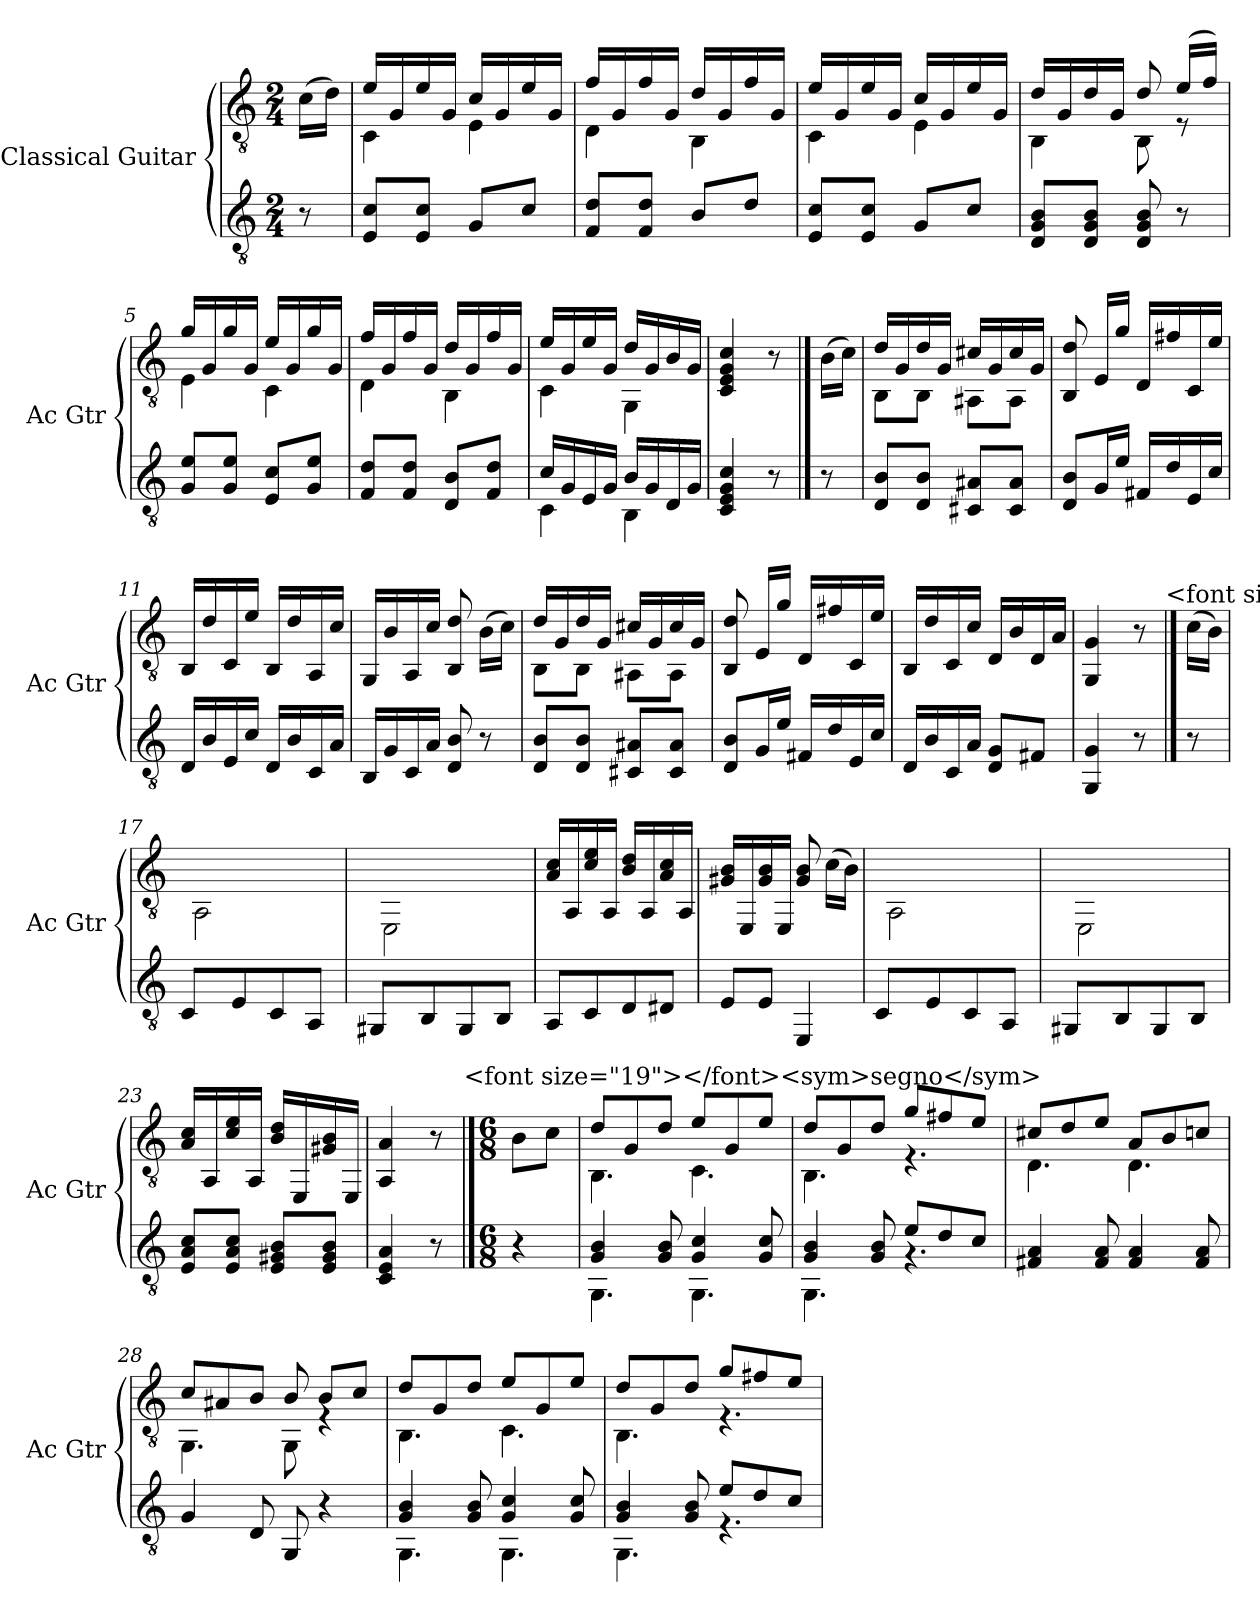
**kern	**kern
*part2	*part1
*staff2	*staff1
*I"Classical Guitar	*I"Classical Guitar
*I'Ac Gtr	*I'Ac Gtr
*clefGv2	*clefGv2
*k[]	*k[]
*M2/4	*M2/4
*MM80	*MM80
=	=
8r	(16c\LL
.	16d\JJ)
=1	=1
*	*^
8E/ 8c/L	16e/LL	4C\
.	16G/	.
8E/ 8c/J	16e/	.
.	16G/JJ	.
8G/L	16c/LL	4E\
.	16G/	.
8c/J	16e/	.
.	16G/JJ	.
=2	=2	=2
8F/ 8d/L	16f/LL	4D\
.	16G/	.
8F/ 8d/J	16f/	.
.	16G/JJ	.
8B/L	16d/LL	4BB\
.	16G/	.
8d/J	16f/	.
.	16G/JJ	.
=3	=3	=3
8E/ 8c/L	16e/LL	4C\
.	16G/	.
8E/ 8c/J	16e/	.
.	16G/JJ	.
8G/L	16c/LL	4E\
.	16G/	.
8c/J	16e/	.
.	16G/JJ	.
=4	=4	=4
8D/ 8G/ 8B/L	16d/LL	4BB\
.	16G/	.
8D/ 8G/ 8B/J	16d/	.
.	16G/JJ	.
8D/ 8G/ 8B/	8d/	8BB\
8r	(16e/LL	8rE
.	16f/JJ)	.
!!LO:LB:g=z	!!
=5	=5	=5
8G/ 8e/L	16g/LL	4E\
.	16G/	.
8G/ 8e/J	16g/	.
.	16G/JJ	.
8E/ 8c/L	16e/LL	4C\
.	16G/	.
8G/ 8e/J	16g/	.
.	16G/JJ	.
=6	=6	=6
8F/ 8d/L	16f/LL	4D\
.	16G/	.
8F/ 8d/J	16f/	.
.	16G/JJ	.
8D/ 8B/L	16d/LL	4BB\
.	16G/	.
8F/ 8d/J	16f/	.
.	16G/JJ	.
=7	=7	=7
*^	*	*
16c/LL	4C\	16e/LL	4C\
16G/	.	16G/	.
16E/	.	16e/	.
16G/JJ	.	16G/JJ	.
16B/LL	4BB\	16d/LL	4GG\
16G/	.	16G/	.
16D/	.	16B/	.
16G/JJ	.	16G/JJ	.
*v	*v	*	*
*	*v	*v
=8	=8
4C/ 4E/ 4G/ 4c/	4C/ 4E/ 4G/ 4c/
8r	8r
==8X1	==8X1
8r	(16B\LL
.	16c\JJ)
=9	=9
*	*^
8D/ 8B/L	16d/LL	8BB\L
.	16G/	.
8D/ 8B/J	16d/	8BB\J
.	16G/JJ	.
8C#X/ 8A#X/L	16c#X/LL	8AA#X\L
.	16G/	.
8C#/ 8A#/J	16c#/	8AA#\J
.	16G/JJ	.
*	*v	*v
!!LO:LB:g=z
=10	=10
8D/ 8B/L	8BB/ 8d/
16G/L	16E/LL
16e/JJ	16g/JJ
16F#X/LL	16D/LL
16d/	16f#X/
16E/	16C/
16c/JJ	16e/JJ
=11	=11
16D/LL	16BB/LL
16B/	16d/
16E/	16C/
16c/JJ	16e/JJ
16D/LL	16BB/LL
16B/	16d/
16C/	16AA/
16A/JJ	16c/JJ
=12	=12
16BB/LL	16GG/LL
16G/	16B/
16C/	16AA/
16A/JJ	16c/JJ
8D/ 8B/	8BB/ 8d/
8r	(16B\LL
.	16c\JJ)
=13	=13
*	*^
8D/ 8B/L	16d/LL	8BB\L
.	16G/	.
8D/ 8B/J	16d/	8BB\J
.	16G/JJ	.
8C#X/ 8A#X/L	16c#X/LL	8AA#X\L
.	16G/	.
8C#/ 8A#/J	16c#/	8AA#\J
.	16G/JJ	.
*	*v	*v
=14	=14
8D/ 8B/L	8BB/ 8d/
16G/L	16E/LL
16e/JJ	16g/JJ
16F#X/LL	16D/LL
16d/	16f#X/
16E/	16C/
16c/JJ	16e/JJ
!!LO:LB:g=z
=15	=15
16D/LL	16BB/LL
16B/	16d/
16C/	16C/
16A/JJ	16c/JJ
8D/ 8G/L	16D/LL
.	16B/
8F#X/J	16D/
.	16A/JJ
=16	=16
4GG/ 4G/	4GG/ 4G/
8r	8r
!	!LO:TX:a:t=<font size="19"></font><sym>segno</sym>
==16X2	==16X2
8r	(16c\LL
.	16B\JJ)
=17	=17
*	*^
8C/L	16AA/LLyy	2AA\
.	16A/	.
8E/	16c/	.
.	16A/	.
8C/	16e/	.
.	16A/	.
8AA/J	16c/	.
.	16A/JJ	.
=18	=18	=18
8GG#X/L	16EE/LLyy	2EE\
.	16B/	.
8BB/	16d/	.
.	16B/	.
8GG#/	16e/	.
.	16B/	.
8BB/J	16d/	.
.	16B/JJ	.
*	*v	*v
=19	=19
8AA/L	16A/ 16c/LL
.	16AA/
8C/	16c/ 16e/
.	16AA/JJ
8D/	16B/ 16d/LL
.	16AA/
8D#X/J	16A/ 16c/
.	16AA/JJ
!!LO:LB:g=z
=20	=20
8E/L	16G#X/ 16B/LL
.	16EE/
8E/J	16G#/ 16B/
.	16EE/JJ
4EE/	8G#/ 8B/
.	(16c\LL
.	16B\JJ)
=21	=21
*	*^
8C/L	16AA/LLyy	2AA\
.	16A/	.
8E/	16c/	.
.	16A/	.
8C/	16e/	.
.	16A/	.
8AA/J	16c/	.
.	16A/JJ	.
=22	=22	=22
8GG#X/L	16EE/LLyy	2EE\
.	16B/	.
8BB/	16d/	.
.	16B/	.
8GG#/	16e/	.
.	16B/	.
8BB/J	16d/	.
.	16B/JJ	.
*	*v	*v
=23	=23
8E/ 8A/ 8c/L	16A/ 16c/LL
.	16AA/
8E/ 8A/ 8c/J	16c/ 16e/
.	16AA/JJ
8E/ 8G#X/ 8B/L	16B/ 16d/LL
.	16EE/
8E/ 8G#/ 8B/J	16G#X/ 16B/
.	16EE/JJ
=24	=24
4C/ 4E/ 4A/	4AA/ 4A/
8r	8r
!	!LO:TX:a:t=<font size="19"></font><sym>segno</sym>
!!LO:PB:g=z
==24X3	==24X3
*M6/8	*M6/8
*	*MM108
4r	8B\L
.	8c\J
=25	=25
*^	*^
4G/ 4B/	4.GG\	8d/L	4.BB\
.	.	8G/	.
8G/ 8B/	.	8d/J	.
4G/ 4c/	4.GG\	8e/L	4.C\
.	.	8G/	.
8G/ 8c/	.	8e/J	.
=26	=26	=26	=26
4G/ 4B/	4.GG\	8d/L	4.BB\
.	.	8G/	.
8G/ 8B/	.	8d/J	.
8e/L	4.rG	8g/L	4.rE
8d/	.	8f#X/	.
8c/J	.	8e/J	.
*v	*v	*	*
=27	=27	=27
4F#X/ 4A/	8c#X/L	4.D\
.	8d/	.
8F#/ 8A/	8e/J	.
4F#/ 4A/	8A/L	4.D\
.	8B/	.
8F#/ 8A/	8cn/J	.
=28	=28	=28
4G/	8c/L	4.GG\
.	8A#X/	.
8D/	8B/J	.
8GG/	8B/	8GG\
4r	8B/L	4rE
.	8c/J	.
!!LO:LB:g=z	!!
=29	=29	=29
*^	*	*
4G/ 4B/	4.GG\	8d/L	4.BB\
.	.	8G/	.
8G/ 8B/	.	8d/J	.
4G/ 4c/	4.GG\	8e/L	4.C\
.	.	8G/	.
8G/ 8c/	.	8e/J	.
=30	=30	=30	=30
4G/ 4B/	4.GG\	8d/L	4.BB\
.	.	8G/	.
8G/ 8B/	.	8d/J	.
8e/L	4.rE	8g/L	4.rE
8d/	.	8f#X/	.
8c/J	.	8e/J	.
*v	*v	*	*
*	*v	*v
=	=
*-	*-
